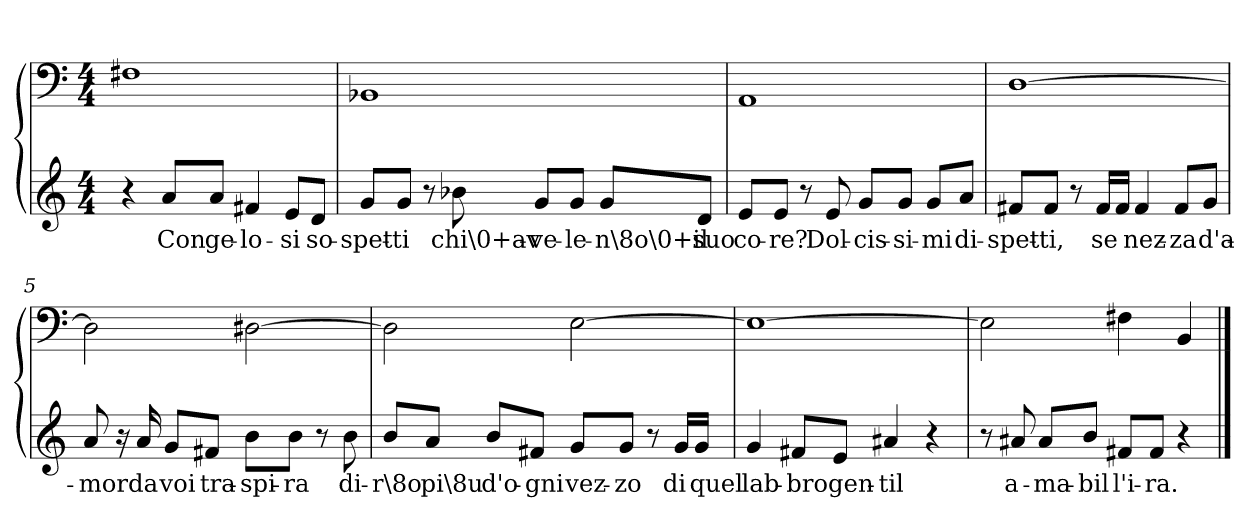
**kern	**text	**kern
*part1	*part1	*part1
*staff2	*staff2	*staff1
*clefG2	*	*clefF4
*k[]	*	*k[]
*a:	*	*a:
*M4/4	*	*M4/4
=1	=1	=1
4r	.	1F#X\
8a/L	Con	.
8a/J	ge-	.
4f#X/	-lo-	.
8e/L	-si	.
8d/J	so-	.
=2	=2	=2
8g/L	-spet-	1BB-X/
8g/J	-ti	.
8r	.	.
8b-X\	chi\0+av-	.
8g/L	-ve-	.
8g/J	-le-	.
8g/L	-n\8o\0+il	.
8d/J	suo	.
=3	=3	=3
8e/L	co-	1AA/
8e/J	-re?	.
8r	.	.
8e/	Dol-	.
8g/L	-cis-	.
8g/J	-si-	.
8g/L	-mi	.
8a/J	di-	.
=4	=4	=4
8f#X/L	-spet-	[1D\
8f#/J	-ti,	.
8r	.	.
16f#/LL	se	.
16f#/JJ	.	.
4f#/	nez-	.
8f#/L	-za	.
8g/J	d'a-	.
=5	=5	=5
8a/	-mor	2D\]
16r	.	.
16a/	da	.
8g/L	voi	.
8f#X/J	tra-	.
8b\L	-spi-	[2D#X\
8b\J	-ra	.
8r	.	.
8b\	di-	.
=6	=6	=6
8b/L	-r\8o	2D#\]
8a/J	pi\8u	.
8b/L	d'o-	.
8f#X/J	-gni	.
8g/L	vez-	[2E\
8g/J	-zo	.
8r	.	.
16g/LL	di	.
16g/JJ	quel	.
=7	=7	=7
4g/	lab-	1E\_
8f#X/L	-bro	.
8e/J	gen-	.
4a#X/	-til	.
4r	.	.
=8	=8	=8
8r	.	2E\]
8a#X/	a-	.
8a#/L	-ma-	.
8b/J	-bil	.
8f#X/L	l'i-	4F#X\
8f#/J	-ra.	.
4r	.	4BB/
==	==	==
*-	*-	*-
